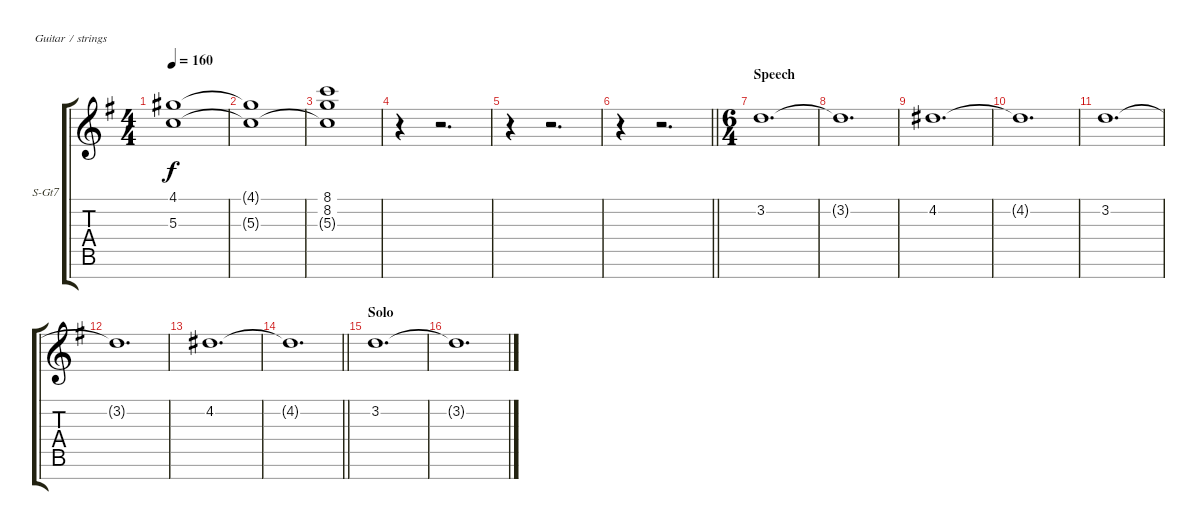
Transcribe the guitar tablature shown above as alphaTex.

\bracketExtendMode groupsimilarinstruments
\firstSystemTrackNameOrientation horizontal
\otherSystemsTrackNameOrientation horizontal
\track ("Keyboard 2 - Brat/Shagrath" "S-Gt7") {instrument stringensemble1}
\staff {score tabs}
\tuning (E4 B3 G3 D3 A2 E2 B1)
\displaytranspose 12
\ts (4 4)
\tempo 160
\clef g2
\ks g
(4.1 5.3{t}).1{dy f} |
(4.1{t} 5.3{t}).1 |
(8.1 8.2 5.3{t}).1 |
r.4 r.2{d} |
r.4 r.2{d} |
\barLineRight lightlight
r.4 r.2{d} |
\ts (6 4)
\section ("" "Speech")
3.2.1{d} |
3.2{t}.1{d} |
4.2.1{d} |
4.2{t}.1{d} |
3.2.1{d} |
3.2{t}.1{d} |
4.2.1{d} |
\barLineRight lightlight
4.2{t}.1{d} |
\section ("" "Solo")
3.2.1{d} |
3.2{t}.1{d}
